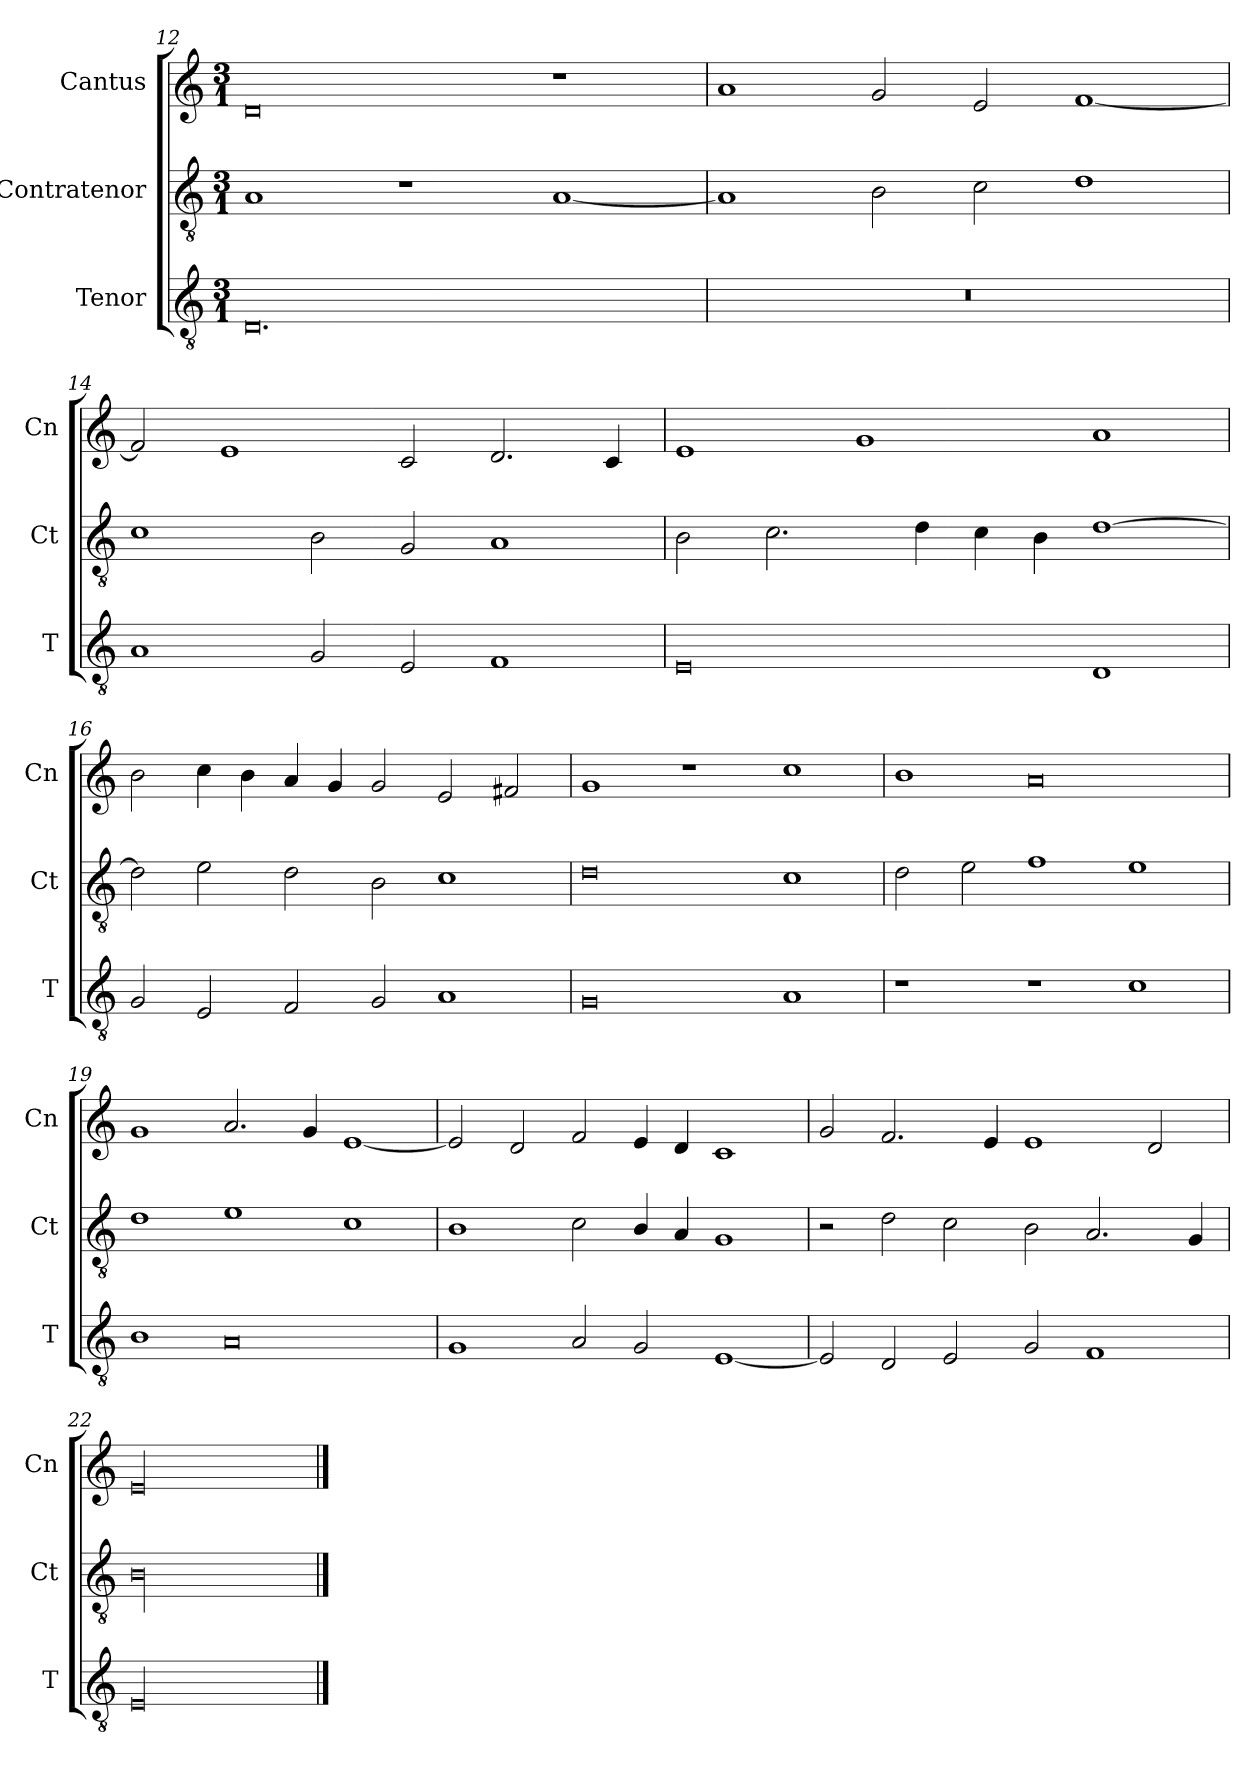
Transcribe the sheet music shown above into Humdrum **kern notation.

**kern	**kern	**kern
*part3	*part2	*part1
*staff3	*staff2	*staff1
*I"Tenor	*I"Contratenor	*I"Cantus
*I'T	*I'Ct	*I'Cn
*clefGv2	*clefGv2	*clefG2
*k[]	*k[]	*k[]
*M3/1	*M3/1	*M3/1
=12	=12	=12
0.D	1A	0d
.	1r	.
.	[1A	1r
=13	=13	=13
0.r	1A]	1a
.	2B\	2g/
.	2c\	2e/
.	1d	[1f
=14	=14	=14
1A	1c	2f/]
.	.	1e
2G/	2B\	.
2E/	2G/	2c/
1F	1A	2.d/
.	.	4c/
=15	=15	=15
0E	2B\	1e
.	2.c\	.
.	.	1g
.	4d\	.
.	4c\	.
.	4B\	.
1D	[1d	1a
=16	=16	=16
2G/	2d\]	2b\
2E/	2e\	4cc\
.	.	4b\
2F/	2d\	4a/
.	.	4g/
2G/	2B\	2g/
1A	1c	2e/
.	.	2f#X/
=17	=17	=17
0G	0d	1g
.	.	1r
1A	1c	1cc
=18	=18	=18
1r	2d\	1b
.	2e\	.
1r	1f	0a
1c	1e	.
=19	=19	=19
1B	1d	1g
0A	1e	2.a/
.	.	4g/
.	1c	[1e
=20	=20	=20
1G	1B	2e/]
.	.	2d/
2A/	2c\	2f/
2G/	4B/	4e/
.	4A/	4d/
[1E	1G	1c
=21	=21	=21
2E/]	2r	2g/
2D/	2d\	2.f/
2E/	2c\	.
.	.	4e/
2G/	2B\	1e
1F	2.A/	.
.	.	2d/
.	4G/	.
=22	=22	=22
!LO:N:vis=00	!LO:N:vis=00	!LO:N:vis=00
0.E	0.B	0.e
==	==	==
*-	*-	*-
